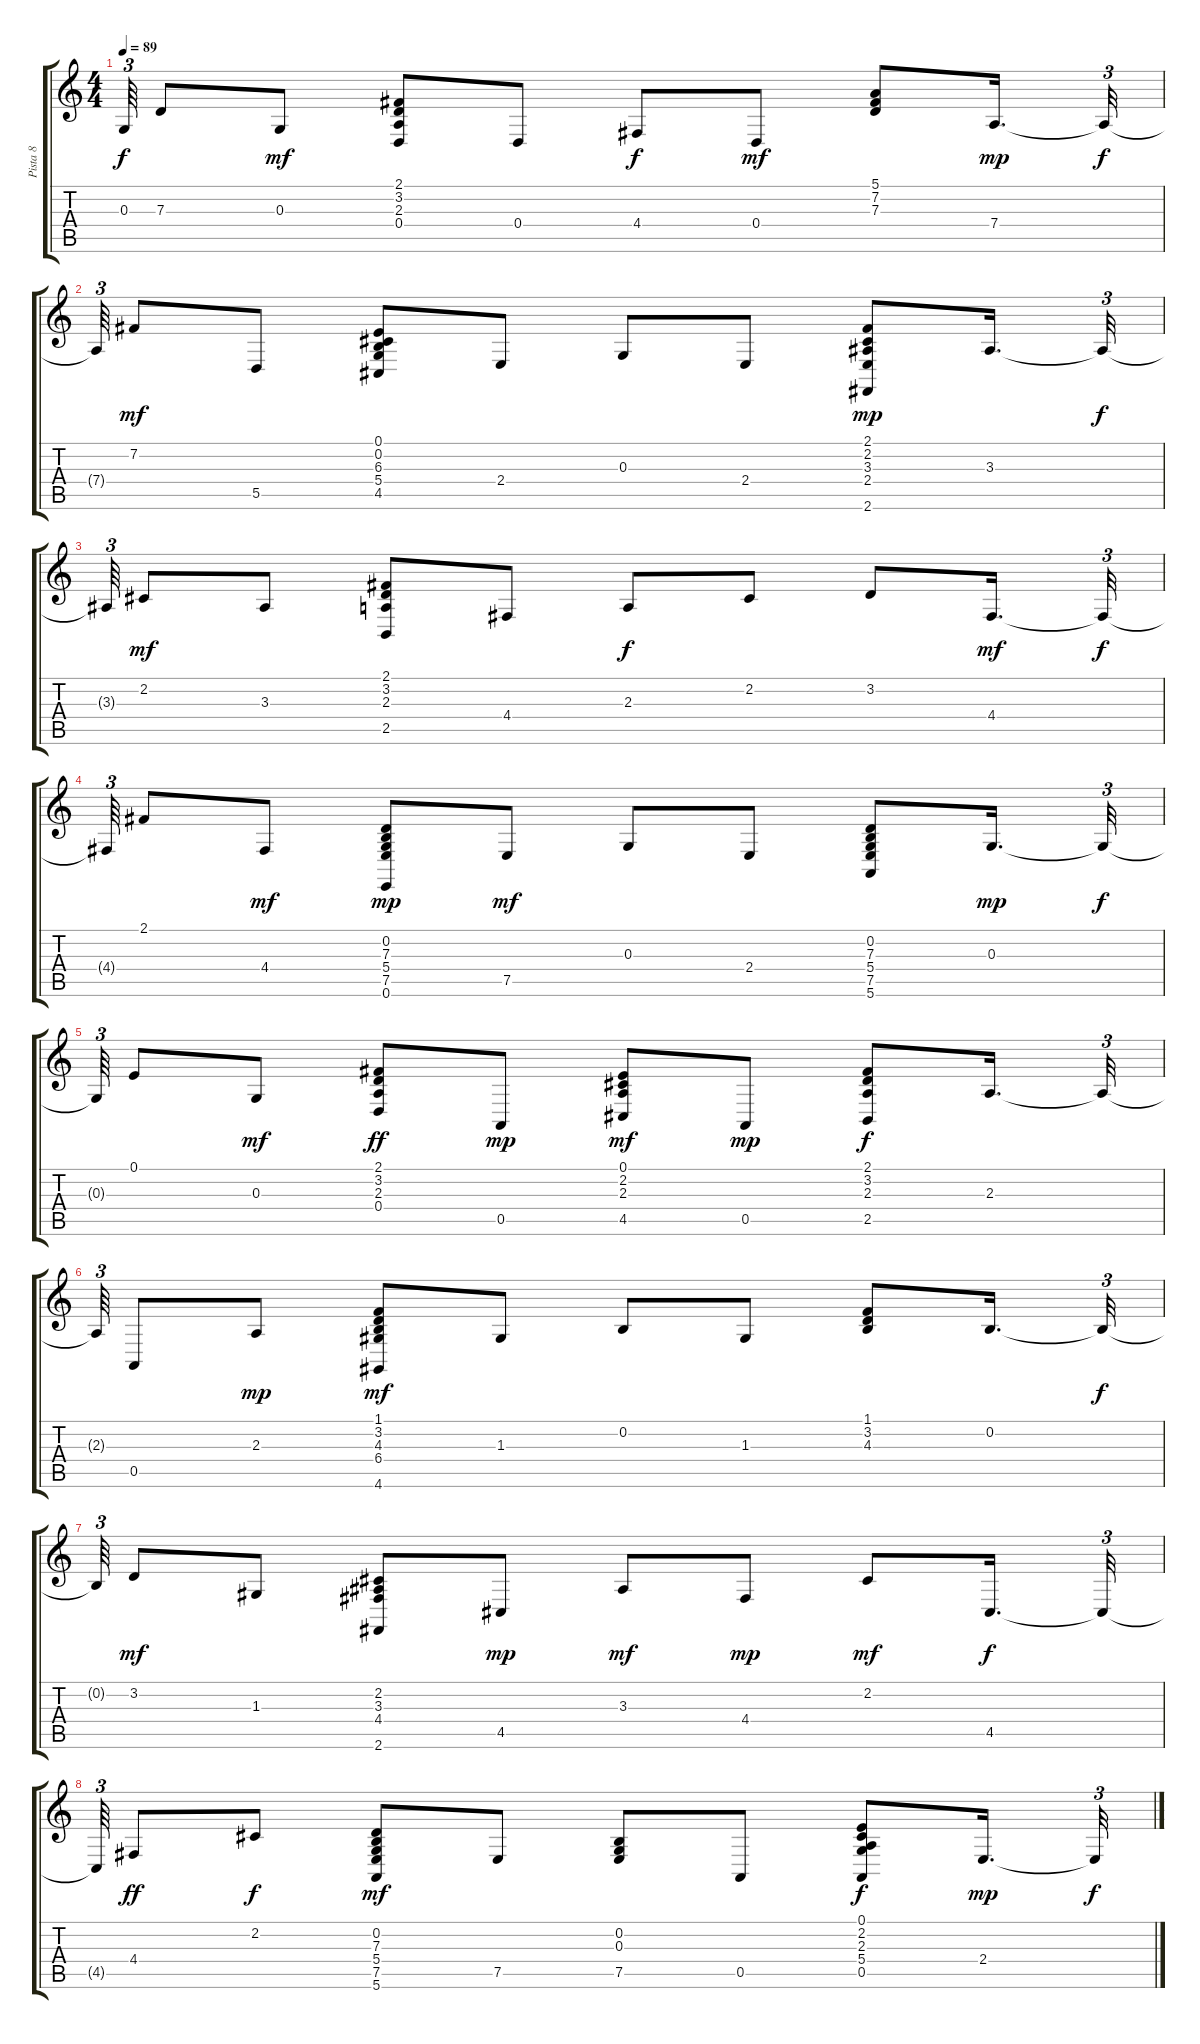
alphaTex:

\track ("Pista 8" "Pista 8") {instrument acousticgrandpiano}
\staff {score tabs}
\tuning (E4 B3 G3 D3 A2 E2) {hide}
\ts (4 4)
\tempo 89
\clef g2
\ks c
0.3{t}.64{tu (3 2) dy f} 7.3.8 0.3.8{dy mf} (2.1 3.2 2.3 0.4).8 0.4.8 4.4.8{dy f} 0.4.8{dy mf} (5.1 7.2 7.3).8 7.4.16{d dy mp} 7.4{t}.32{tu (3 2) dy f} |
7.4{t}.64{tu (3 2)} 7.2.8{dy mf} 5.5.8 (0.1 0.2 6.3 5.4 4.5).8 2.4.8 0.3.8 2.4.8 (2.1 2.2 3.3 2.4 2.6).8{dy mp} 3.3.16{d} 3.3{t}.32{tu (3 2) dy f} |
3.3{t}.64{tu (3 2)} 2.2.8{dy mf} 3.3.8 (2.1 3.2 2.3 2.5).8 4.4.8 2.3.8{dy f} 2.2.8 3.2.8 4.4.16{d dy mf} 4.4{t}.32{tu (3 2) dy f} |
4.4{t}.64{tu (3 2)} 2.1.8 4.4.8{dy mf} (0.2 7.3 5.4 7.5 0.6).8{dy mp} 7.5.8{dy mf} 0.3.8 2.4.8 (0.2 7.3 5.4 7.5 5.6).8 0.3.16{d dy mp} 0.3{t}.32{tu (3 2) dy f} |
0.3{t}.64{tu (3 2)} 0.1.8 0.3.8{dy mf} (2.1 3.2 2.3 0.4).8{dy ff} 0.5.8{dy mp} (0.1 2.2 2.3 4.5).8{dy mf} 0.5.8{dy mp} (2.1 3.2 2.3 2.5).8{dy f} 2.3.16{d} 2.3{t}.32{tu (3 2)} |
2.3{t}.64{tu (3 2)} 0.5.8 2.3.8{dy mp} (1.1 3.2 4.3 6.4 4.6).8{dy mf} 1.3.8 0.2.8 1.3.8 (1.1 3.2 4.3).8 0.2.16{d} 0.2{t}.32{tu (3 2) dy f} |
0.2{t}.64{tu (3 2)} 3.2.8{dy mf} 1.3.8 (2.2 3.3 4.4 2.6).8 4.5.8{dy mp} 3.3.8{dy mf} 4.4.8{dy mp} 2.2.8{dy mf} 4.5.16{d dy f} 4.5{t}.32{tu (3 2)} |
4.5{t}.64{tu (3 2)} 4.4.8{dy ff} 2.2.8{dy f} (0.2 7.3 5.4 7.5 5.6).8{dy mf} 7.5.8 (0.2 0.3 7.5).8 0.5.8 (0.1 2.2 2.3 5.4 0.5).8{dy f} 2.4.16{d dy mp} 2.4{t}.32{tu (3 2) dy f}
